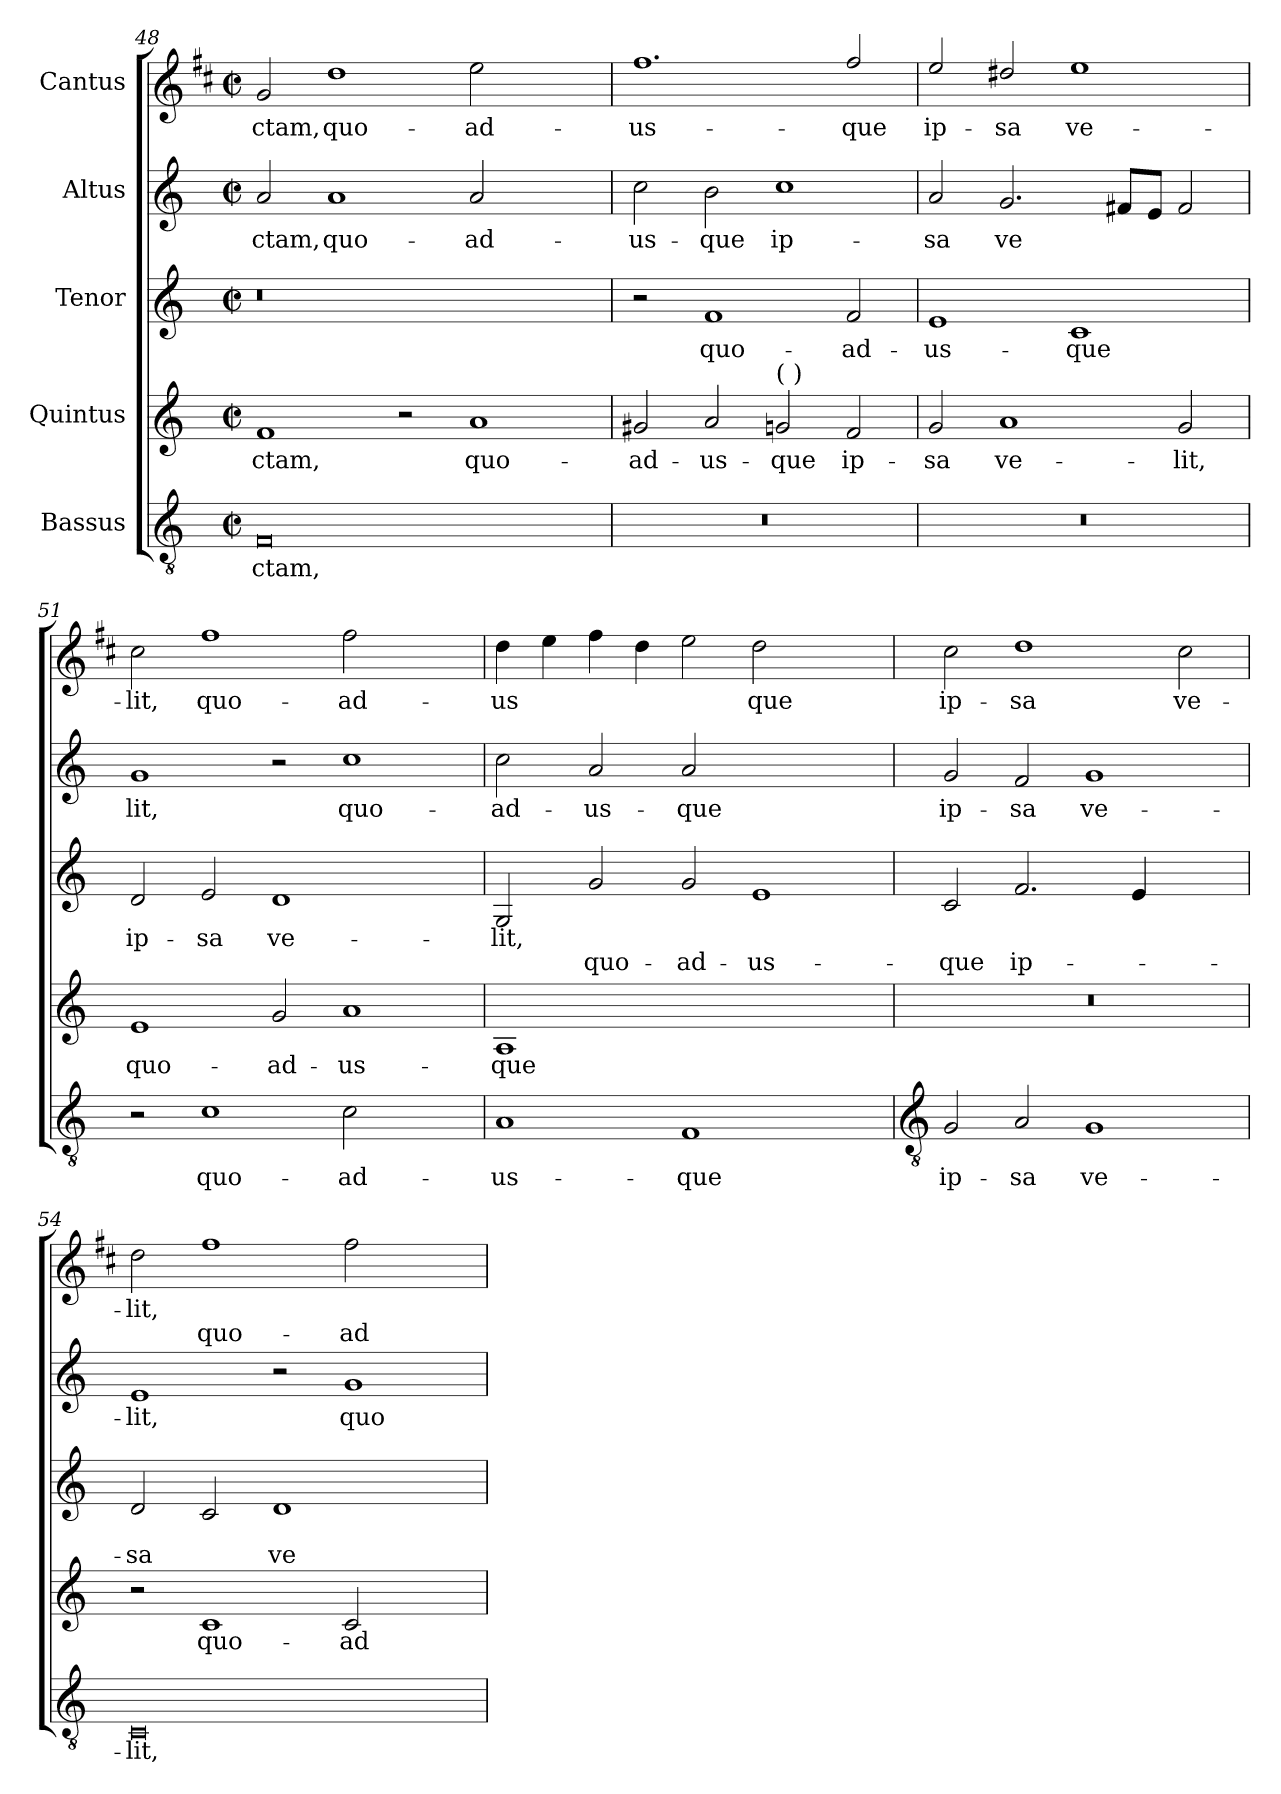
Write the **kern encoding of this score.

**kern	**text	**kern	**text	**kern	**text	**text	**kern	**text	**kern	**text	**text
*part5	*part5	*part4	*part4	*part3	*part3	*part3	*part2	*part2	*part1	*part1	*part1
*staff5	*staff5	*staff4	*staff4	*staff3	*staff3	*staff3	*staff2	*staff2	*staff1	*staff1	*staff1
*I"Bassus	*	*I"Quintus	*	*I"Tenor	*	*	*I"Altus	*	*I"Cantus	*	*
*clefGv2	*	*clefG2	*	*clefG2	*	*	*clefG2	*	*clefG2	*	*
*	*	*	*	*	*	*	*	*	*ITrd1c2	*	*
*k[]	*	*k[]	*	*k[]	*	*	*k[]	*	*k[]	*	*
*C:	*	*C:	*	*C:	*	*	*C:	*	*C:	*	*
*M4/2	*	*M4/2	*	*M4/2	*	*	*M4/2	*	*M4/2	*	*
*met(c|)	*	*met(c|)	*	*met(c|)	*	*	*met(c|)	*	*met(c|)	*	*
=48	=48	=48	=48	=48	=48	=48	=48	=48	=48	=48	=48
!	!LO:LY:b	!	!LO:LY:b	!	!	!	!	!LO:LY:b	!	!LO:LY:b	!
*	*	*	*	*	*	*	*	*	*^	*	*
0F	ctam,	1f	ctam,	0r	.	.	2a	ctam,	2f	2ryy	-ctam,	.
!	!	!	!	!	!	!	!	!LO:LY:b	!	!	!LO:LY:b	!
.	.	.	.	.	.	.	1a	quo-	1cc	0ryy	quo-	.
.	.	2r	.	.	.	.	.	.	.	.	.	.
!	!	!	!LO:LY:b	!	!	!	!	!LO:LY:b	!	!	!LO:LY:b	!
.	.	1a	quo-	.	.	.	2a	-ad-	2dd	.	-ad-	.
2ryy	.	.	.	2ryy	.	.	2ryy	.	2ryy	.	.	.
=49	=49	=49	=49	=49	=49	=49	=49	=49	=49	=49	=49	=49
!	!	!	!LO:LY:b	!	!	!	!	!LO:LY:b	!	!	!LO:LY:b	!
0r	.	2g#	-ad-	2r	.	.	2cc	-us-	1.ee	0ryy	-us-	.
!	!	!	!LO:LY:b	!	!LO:LY:b	!	!	!LO:LY:b	!	!	!	!
.	.	2a	-us-	1f	quo-	.	2b	-que	.	.	.	.
!	!	!LO:TX:a:t=(  )	!	!	!	!	!	!	!	!	!	!
!	!	!	!LO:LY:b	!	!	!	!	!LO:LY:b	!	!	!	!
.	.	2g	-que	.	.	.	1cc	ip-	.	.	.	.
!	!	!	!LO:LY:b	!	!LO:LY:b	!	!	!	!	!	!LO:LY:b	!
.	.	2f	ip-	2f	-ad-	.	.	.	2ee	.	-que	.
=50	=50	=50	=50	=50	=50	=50	=50	=50	=50	=50	=50	=50
!	!	!	!LO:LY:b	!	!LO:LY:b	!	!	!LO:LY:b	!	!	!LO:LY:b	!
0r	.	2g	-sa	1e	-us-	.	2a	-sa	2dd	0ryy	ip-	.
!	!	!	!LO:LY:b	!	!	!	!	!LO:LY:b	!	!	!LO:LY:b	!
.	.	1a	ve-	.	.	.	2.g	ve	2cc#	.	-sa	.
!	!	!	!	!	!LO:LY:b	!	!	!	!	!	!LO:LY:b	!
.	.	.	.	1c	-que	.	.	.	1dd	.	ve-	.
.	.	.	.	.	.	.	8f#L	.	.	.	.	.
.	.	.	.	.	.	.	8eJ	.	.	.	.	.
!	!	!	!LO:LY:b	!	!	!	!	!	!	!	!	!
.	.	2g	-lit,	.	.	.	2f#	.	.	.	.	.
=51	=51	=51	=51	=51	=51	=51	=51	=51	=51	=51	=51	=51
!	!	!	!LO:LY:b	!	!LO:LY:b	!	!	!LO:LY:b	!	!	!LO:LY:b	!
2r	.	1e	quo-	2d	ip-	.	1g	lit,	2b	2ryy	-lit,	.
!	!LO:LY:b	!	!	!	!LO:LY:b	!	!	!	!	!	!LO:LY:b	!
1c	quo-	.	.	2e	-sa	.	.	.	1ee	0ryy	quo-	.
!	!	!	!LO:LY:b	!	!LO:LY:b	!	!	!	!	!	!	!
.	.	2g	-ad-	1d	ve-	.	2r	.	.	.	.	.
!	!LO:LY:b	!	!LO:LY:b	!	!	!	!	!LO:LY:b	!	!	!LO:LY:b	!
2c	-ad-	1a	-us-	.	.	.	1cc	quo-	2ee	.	-ad-	.
2ryy	.	.	.	2ryy	.	.	.	.	2ryy	.	.	.
=52	=52	=52	=52	=52	=52	=52	=52	=52	=52	=52	=52	=52
!	!LO:LY:b	!	!LO:LY:b	!	!LO:LY:b	!	!	!LO:LY:b	!	!	!LO:LY:b	!
1A	-us-	1A	-que	2G	-lit,	.	2cc	-ad-	4cc	2ryy	-us	.
.	.	.	.	.	.	.	.	.	4dd	.	.	.
!	!	!	!	!	!	!LO:LY:b	!	!LO:LY:b	!	!	!	!
.	.	.	.	2g	.	quo-	2a	-us-	4ee	0ryy	.	.
.	.	.	.	.	.	.	.	.	4cc	.	.	.
!	!LO:LY:b	!	!	!	!	!LO:LY:b	!	!LO:LY:b	!	!	!	!
1F	-que	1.ryy	.	2g	.	-ad-	2a	-que	2dd	.	.	.
!	!	!	!	!	!	!LO:LY:b	!	!	!	!	!LO:LY:b	!
.	.	.	.	1e	.	-us-	1ryy	.	2cc	.	que	.
2ryy	.	.	.	.	.	.	.	.	2ryy	.	.	.
*	*	*	*	*	*	*	*	*	*v	*v	*	*
!!LO:LB:g=z
=53	=53	=53	=53	=53	=53	=53	=53	=53	=53	=53	=53
*clefGv2	*	*	*	*	*	*	*	*	*	*	*
!	!LO:LY:b	!	!	!	!	!LO:LY:b	!	!LO:LY:b	!	!LO:LY:b	!
2G	ip-	0r	.	2c	.	-que	2g	ip-	2b	ip-	.
!	!LO:LY:b	!	!	!	!	!LO:LY:b	!	!LO:LY:b	!	!LO:LY:b	!
2A	-sa	.	.	2.f	.	ip-	2f	-sa	1cc	-sa	.
!	!LO:LY:b	!	!	!	!	!	!	!LO:LY:b	!	!	!
1G	ve-	.	.	.	.	.	1g	ve-	.	.	.
.	.	.	.	4e	.	.	.	.	.	.	.
!	!	!	!	!	!	!	!	!	!	!LO:LY:b	!
.	.	.	.	2ryy	.	.	.	.	2b	ve-	.
!!LO:LB:g=z
=54	=54	=54	=54	=54	=54	=54	=54	=54	=54	=54	=54
!	!LO:LY:b	!	!	!	!	!LO:LY:b	!	!LO:LY:b	!	!LO:LY:b	!
0C	-lit,	2r	.	2d	.	-sa	1e	-lit,	2cc	-lit,	.
!	!	!	!LO:LY:b	!	!	!	!	!	!	!	!LO:LY:b
.	.	1c	quo-	2c	.	.	.	.	1ee	.	quo-
!	!	!	!	!	!	!LO:LY:b	!	!	!	!	!
.	.	.	.	1d	.	ve-	2r	.	.	.	.
!	!	!	!LO:LY:b	!	!	!	!	!LO:LY:b	!	!	!LO:LY:b
.	.	2c	-ad-	.	.	.	1g	quo-	2ee	.	-ad-
2ryy	.	2ryy	.	2ryy	.	.	.	.	2ryy	.	.
=	=	=	=	=	=	=	=	=	=	=	=
*-	*-	*-	*-	*-	*-	*-	*-	*-	*-	*-	*-
